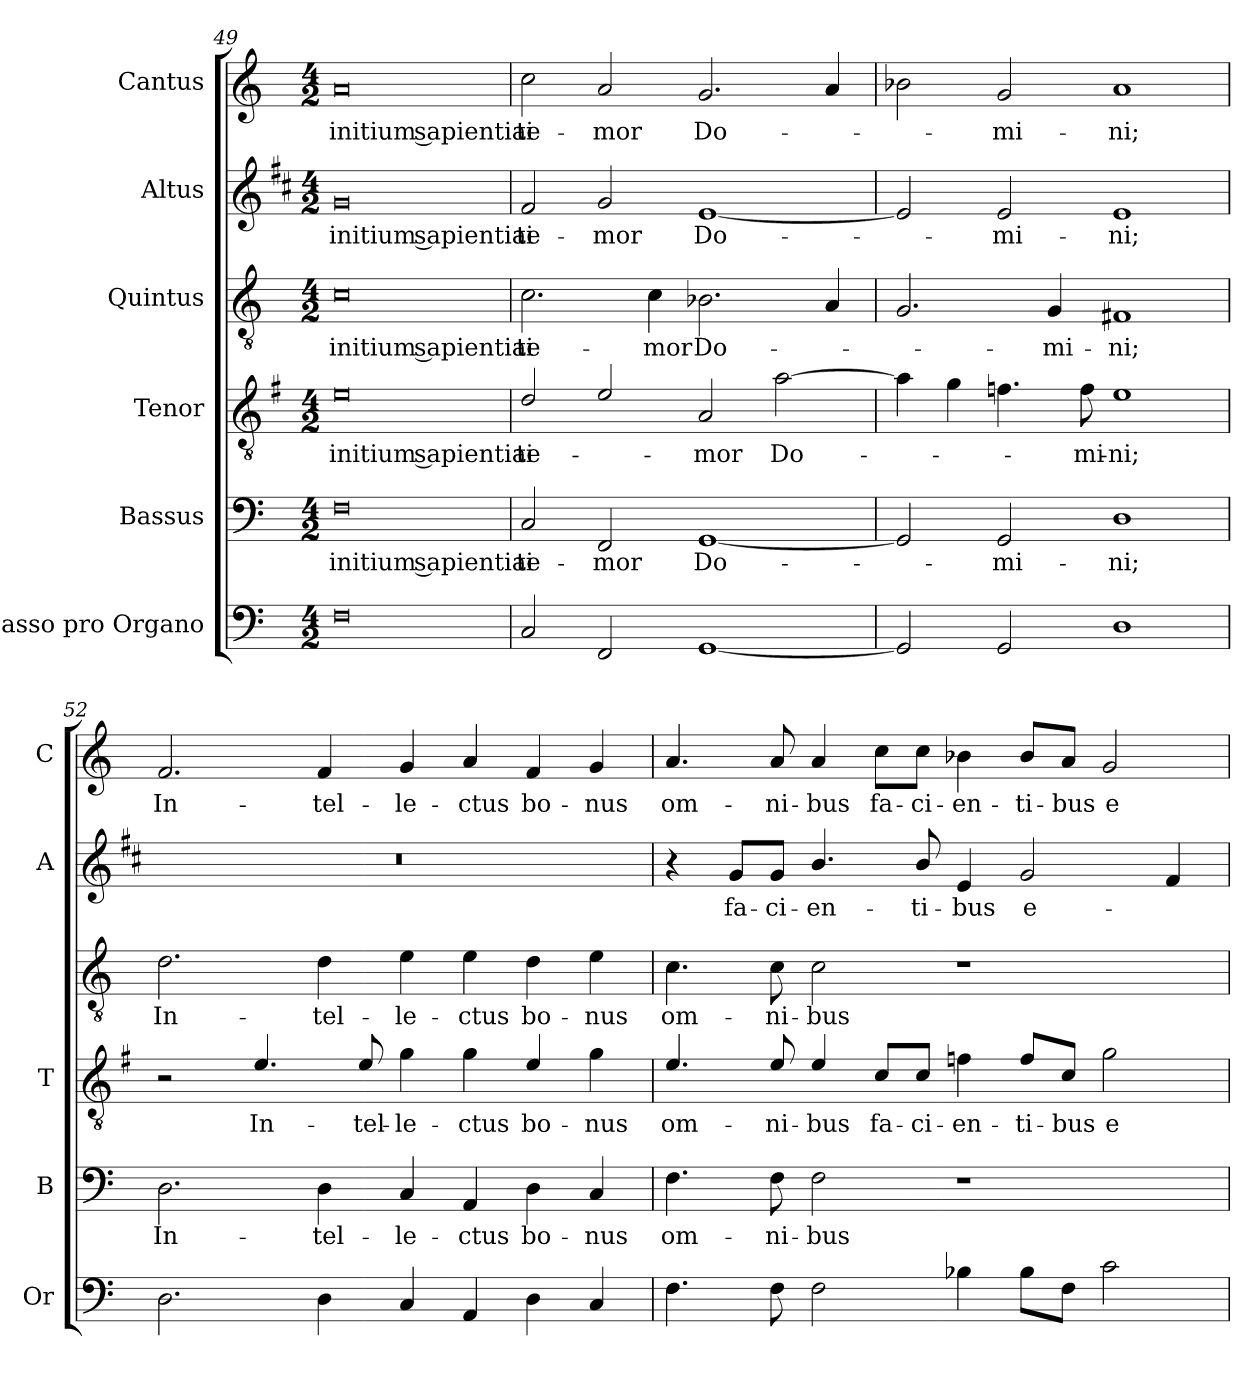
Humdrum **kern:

**kern	**kern	**text	**kern	**text	**kern	**text	**kern	**text	**kern	**text
*part6	*part5	*part5	*part4	*part4	*part3	*part3	*part2	*part2	*part1	*part1
*staff6	*staff5	*staff5	*staff4	*staff4	*staff3	*staff3	*staff2	*staff2	*staff1	*staff1
*I"Basso pro Organo	*I"Bassus	*	*I"Tenor	*	*I"Quintus	*	*I"Altus	*	*I"Cantus	*
*I'Or	*I'B	*	*I'T	*	*	*	*I'A	*	*I'C	*
*clefF4	*clefF4	*	*clefGv2	*	*clefGv2	*	*clefG2	*	*clefG2	*
*	*	*	*ITrd4c7	*	*	*	*ITrd1c2	*	*	*
*k[]	*k[]	*	*k[]	*	*k[]	*	*k[]	*	*k[]	*
*C:	*C:	*	*C:	*	*C:	*	*C:	*	*C:	*
*M4/2	*M4/2	*	*M4/2	*	*M4/2	*	*M4/2	*	*M4/2	*
=49	=49	=49	=49	=49	=49	=49	=49	=49	=49	=49
!	!	!LO:LY:b	!	!LO:LY:b	!	!LO:LY:b	!	!LO:LY:b	!	!LO:LY:b
0F	0F	initium sapientiae	0A	initium sapientiae	0c	initium sapientiae	0f	initium sapientiae	0a	initium sapientiae
=50	=50	=50	=50	=50	=50	=50	=50	=50	=50	=50
!	!	!LO:LY:b	!	!LO:LY:b	!	!LO:LY:b	!	!LO:LY:b	!	!LO:LY:b
2C/	2C/	ti-	2G/	ti-	2.c\	ti-	2e/	ti-	2cc\	ti-
!	!	!LO:LY:b	!	!	!	!	!	!LO:LY:b	!	!LO:LY:b
2FF/	2FF/	-mor	2A/	.	.	.	2f/	-mor	2a/	-mor
!	!	!	!	!	!	!LO:LY:b	!	!	!	!
.	.	.	.	.	4c\	-mor	.	.	.	.
!	!	!LO:LY:b	!	!LO:LY:b	!	!LO:LY:b	!	!LO:LY:b	!	!LO:LY:b
[1GG	[1GG	Do-	2D/	-mor	2.B-X\	Do-	[1d	Do-	2.g/	Do-
!	!	!	!	!LO:LY:b	!	!	!	!	!	!
.	.	.	[2d\	Do-	.	.	.	.	.	.
.	.	.	.	.	4A/	.	.	.	4a/	.
!!LO:LB:g=z
=51	=51	=51	=51	=51	=51	=51	=51	=51	=51	=51
2GG/]	2GG/]	.	4d\]	.	2.G/	.	2d/]	.	2b-X\	.
.	.	.	4c\	.	.	.	.	.	.	.
!	!	!LO:LY:b	!	!	!	!	!	!LO:LY:b	!	!LO:LY:b
2GG/	2GG/	-mi-	4.B-X\	.	.	.	2d/	-mi-	2g/	-mi-
!	!	!	!	!	!	!LO:LY:b	!	!	!	!
.	.	.	.	.	4G/	-mi-	.	.	.	.
!	!	!	!	!LO:LY:b	!	!	!	!	!	!
.	.	.	8B-\	-mi-	.	.	.	.	.	.
!	!	!LO:LY:b	!	!LO:LY:b	!	!LO:LY:b	!	!LO:LY:b	!	!LO:LY:b
1D	1D	-ni;	1A	-ni;	1F#X	-ni;	1d	-ni;	1a	-ni;
=52	=52	=52	=52	=52	=52	=52	=52	=52	=52	=52
!	!	!LO:LY:b	!	!	!	!LO:LY:b	!	!	!	!LO:LY:b
2.D\	2.D\	In-	2r	.	2.d\	In-	0r	.	2.f/	In-
!	!	!	!	!LO:LY:b	!	!	!	!	!	!
.	.	.	4.A/	In-	.	.	.	.	.	.
!	!	!LO:LY:b	!	!	!	!LO:LY:b	!	!	!	!LO:LY:b
4D\	4D\	-tel-	.	.	4d\	-tel-	.	.	4f/	-tel-
!	!	!	!	!LO:LY:b	!	!	!	!	!	!
.	.	.	8A/	-tel-	.	.	.	.	.	.
!	!	!LO:LY:b	!	!LO:LY:b	!	!LO:LY:b	!	!	!	!LO:LY:b
4C/	4C/	-le-	4c\	-le-	4e\	-le-	.	.	4g/	-le-
!	!	!LO:LY:b	!	!LO:LY:b	!	!LO:LY:b	!	!	!	!LO:LY:b
4AA/	4AA/	-ctus	4c\	-ctus	4e\	-ctus	.	.	4a/	-ctus
!	!	!LO:LY:b	!	!LO:LY:b	!	!LO:LY:b	!	!	!	!LO:LY:b
4D\	4D\	bo-	4A/	bo-	4d\	bo-	.	.	4f/	bo-
!	!	!LO:LY:b	!	!LO:LY:b	!	!LO:LY:b	!	!	!	!LO:LY:b
4C/	4C/	-nus	4c\	-nus	4e\	-nus	.	.	4g/	-nus
=53	=53	=53	=53	=53	=53	=53	=53	=53	=53	=53
!	!	!LO:LY:b	!	!LO:LY:b	!	!LO:LY:b	!	!	!	!LO:LY:b
4.F\	4.F\	om-	4.A/	om-	4.c\	om-	4r	.	4.a/	om-
!	!	!	!	!	!	!	!	!LO:LY:b	!	!
.	.	.	.	.	.	.	8f/L	fa-	.	.
!	!	!LO:LY:b	!	!LO:LY:b	!	!LO:LY:b	!	!LO:LY:b	!	!LO:LY:b
8F\	8F\	-ni-	8A/	-ni-	8c\	-ni-	8f/J	-ci-	8a/	-ni-
!	!	!LO:LY:b	!	!LO:LY:b	!	!LO:LY:b	!	!LO:LY:b	!	!LO:LY:b
2F\	2F\	-bus	4A/	-bus	2c\	-bus	4.a/	-en-	4a/	-bus
!	!	!	!	!LO:LY:b	!	!	!	!	!	!LO:LY:b
.	.	.	8F/L	fa-	.	.	.	.	8cc\L	fa-
!	!	!	!	!LO:LY:b	!	!	!	!LO:LY:b	!	!LO:LY:b
.	.	.	8F/J	-ci-	.	.	8a/	-ti-	8cc\J	-ci-
!	!	!	!	!LO:LY:b	!	!	!	!LO:LY:b	!	!LO:LY:b
4B-X\	1r	.	4B-X\	-en-	1r	.	4d/	-bus	4b-X\	-en-
!	!	!	!	!LO:LY:b	!	!	!	!LO:LY:b	!	!LO:LY:b
8B-\L	.	.	8B-/L	-ti-	.	.	2f/	e-	8b-/L	-ti-
!	!	!	!	!LO:LY:b	!	!	!	!	!	!LO:LY:b
8F\J	.	.	8F/J	-bus	.	.	.	.	8a/J	-bus
!	!	!	!	!LO:LY:b	!	!	!	!	!	!LO:LY:b
2c\	.	.	2c\	e-	.	.	.	.	2g/	e-
.	.	.	.	.	.	.	4e/	.	.	.
=	=	=	=	=	=	=	=	=	=	=
*-	*-	*-	*-	*-	*-	*-	*-	*-	*-	*-
